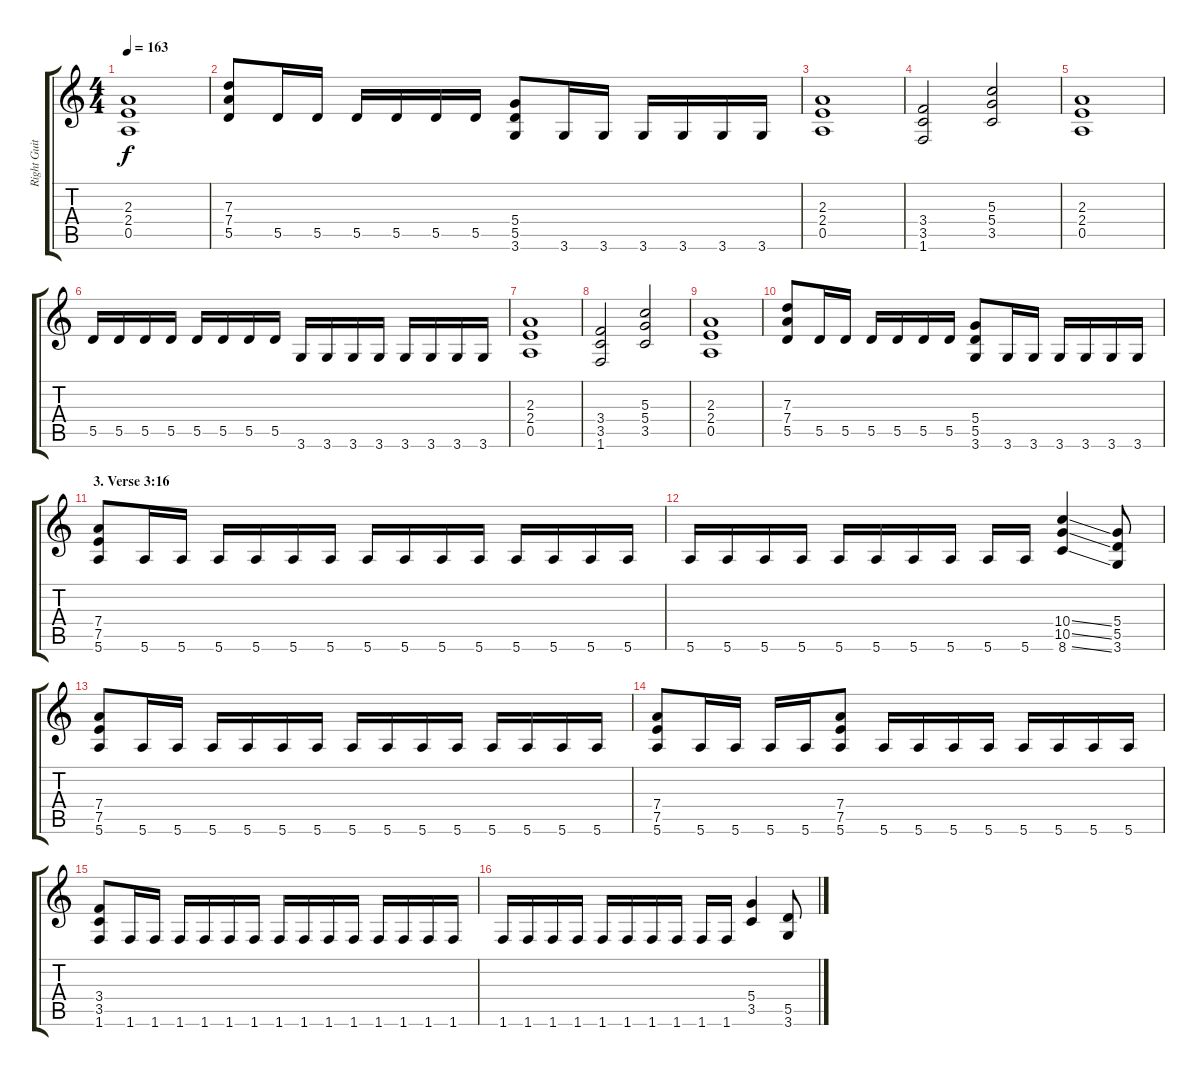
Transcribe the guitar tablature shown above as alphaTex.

\track ("Right Guitar" "Right Guit") {instrument distortionguitar}
\staff {score tabs}
\tuning (E4 B3 G3 D3 A2 E2) {hide}
\ts (4 4)
\tempo 163
\clef g2
\ks c
(2.3 2.4 0.5).1{dy f} |
(7.3 7.4 5.5).8 5.5.16 5.5.16 5.5.16 5.5.16 5.5.16 5.5.16 (5.4 5.5 3.6).8 3.6.16 3.6.16 3.6.16 3.6.16 3.6.16 3.6.16 |
(2.3 2.4 0.5).1 |
(3.4 3.5 1.6).2 (5.3 5.4 3.5).2 |
(2.3 2.4 0.5).1 |
5.5.16 5.5.16 5.5.16 5.5.16 5.5.16 5.5.16 5.5.16 5.5.16 3.6.16 3.6.16 3.6.16 3.6.16 3.6.16 3.6.16 3.6.16 3.6.16 |
(2.3 2.4 0.5).1 |
(3.4 3.5 1.6).2 (5.3 5.4 3.5).2 |
(2.3 2.4 0.5).1 |
(7.3 7.4 5.5).8 5.5.16 5.5.16 5.5.16 5.5.16 5.5.16 5.5.16 (5.4 5.5 3.6).8 3.6.16 3.6.16 3.6.16 3.6.16 3.6.16 3.6.16 |
\section ("" "3. Verse 3:16")
(7.4 7.5 5.6).8 5.6.16 5.6.16 5.6.16 5.6.16 5.6.16 5.6.16 5.6.16 5.6.16 5.6.16 5.6.16 5.6.16 5.6.16 5.6.16 5.6.16 |
5.6.16 5.6.16 5.6.16 5.6.16 5.6.16 5.6.16 5.6.16 5.6.16 5.6.16 5.6.16 (10.4{ss} 10.5{ss} 8.6{ss}).4 (5.4 5.5 3.6).8 |
(7.4 7.5 5.6).8 5.6.16 5.6.16 5.6.16 5.6.16 5.6.16 5.6.16 5.6.16 5.6.16 5.6.16 5.6.16 5.6.16 5.6.16 5.6.16 5.6.16 |
(7.4 7.5 5.6).8 5.6.16 5.6.16 5.6.16 5.6.16 (7.4 7.5 5.6).8 5.6.16 5.6.16 5.6.16 5.6.16 5.6.16 5.6.16 5.6.16 5.6.16 |
(3.4 3.5 1.6).8 1.6.16 1.6.16 1.6.16 1.6.16 1.6.16 1.6.16 1.6.16 1.6.16 1.6.16 1.6.16 1.6.16 1.6.16 1.6.16 1.6.16 |
1.6.16 1.6.16 1.6.16 1.6.16 1.6.16 1.6.16 1.6.16 1.6.16 1.6.16 1.6.16 (5.4 3.5).4 (5.5 3.6).8
